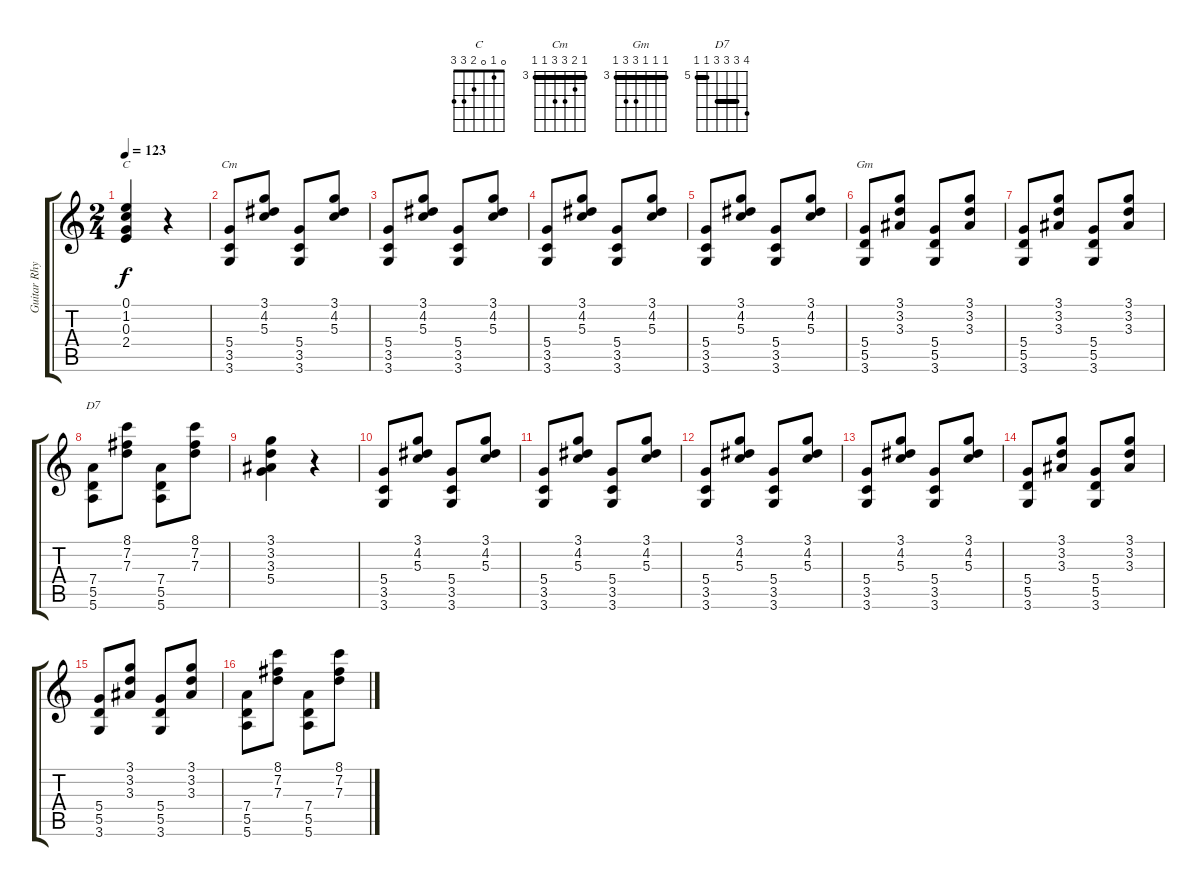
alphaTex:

\track ("Guitar Rhythm" "Guitar Rhy") {instrument acousticguitarsteel}
\staff {score tabs}
\tuning (E4 B3 G3 D3 A2 E2) {hide}
\chord ("C" 0 1 0 2 3 3)
\chord ("Cm" 3 4 5 5 3 3) {firstfret 3 barre 3}
\chord ("Gm" 3 3 3 5 5 3) {firstfret 3 barre 3}
\chord ("D7" 8 7 7 7 5 5) {firstfret 5 barre (5 7)}
\ts (2 4)
\tempo 123
\clef g2
\ks c
(0.1 1.2 0.3 2.4).4{ch "C" dy f} r.4 |
(5.4 3.5 3.6).8{ch "Cm"} (3.1 4.2 5.3).8 (5.4 3.5 3.6).8 (3.1 4.2 5.3).8 |
(5.4 3.5 3.6).8 (3.1 4.2 5.3).8 (5.4 3.5 3.6).8 (3.1 4.2 5.3).8 |
(5.4 3.5 3.6).8 (3.1 4.2 5.3).8 (5.4 3.5 3.6).8 (3.1 4.2 5.3).8 |
(5.4 3.5 3.6).8 (3.1 4.2 5.3).8 (5.4 3.5 3.6).8 (3.1 4.2 5.3).8 |
(5.4 5.5 3.6).8{ch "Gm"} (3.1 3.2 3.3).8 (5.4 5.5 3.6).8 (3.1 3.2 3.3).8 |
(5.4 5.5 3.6).8 (3.1 3.2 3.3).8 (5.4 5.5 3.6).8 (3.1 3.2 3.3).8 |
(7.4 5.5 5.6).8{ch "D7"} (8.1 7.2 7.3).8 (7.4 5.5 5.6).8 (8.1 7.2 7.3).8 |
(3.1 3.2 3.3 5.4).4 r.4 |
(5.4 3.5 3.6).8 (3.1 4.2 5.3).8 (5.4 3.5 3.6).8 (3.1 4.2 5.3).8 |
(5.4 3.5 3.6).8 (3.1 4.2 5.3).8 (5.4 3.5 3.6).8 (3.1 4.2 5.3).8 |
(5.4 3.5 3.6).8 (3.1 4.2 5.3).8 (5.4 3.5 3.6).8 (3.1 4.2 5.3).8 |
(5.4 3.5 3.6).8 (3.1 4.2 5.3).8 (5.4 3.5 3.6).8 (3.1 4.2 5.3).8 |
(5.4 5.5 3.6).8 (3.1 3.2 3.3).8 (5.4 5.5 3.6).8 (3.1 3.2 3.3).8 |
(5.4 5.5 3.6).8 (3.1 3.2 3.3).8 (5.4 5.5 3.6).8 (3.1 3.2 3.3).8 |
(7.4 5.5 5.6).8 (8.1 7.2 7.3).8 (7.4 5.5 5.6).8 (8.1 7.2 7.3).8
